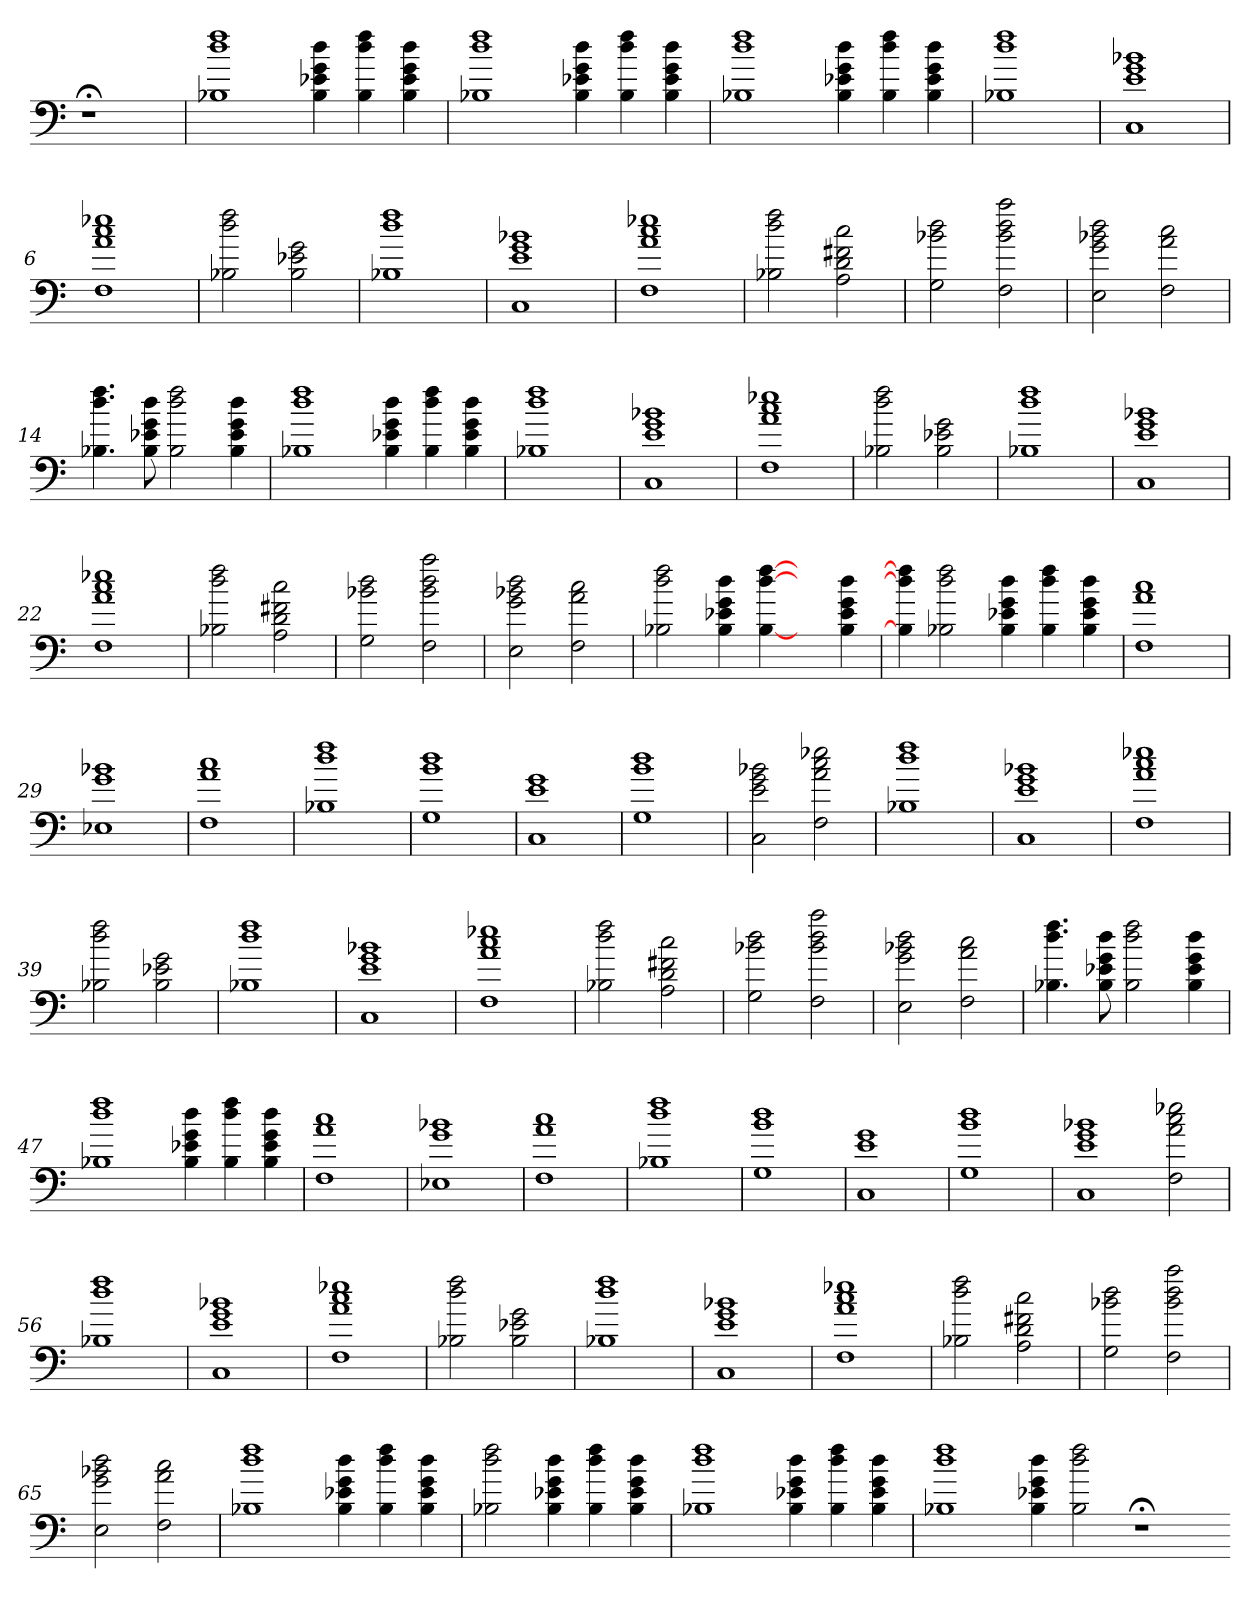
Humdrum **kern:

**kern
*part1
*staff1
=
1r;<
=1
1B-X 1dd 1ff
4B- 4e-X 4g 4dd
4B- 4dd 4ff
4B- 4e- 4g 4dd
=2
1B-X 1dd 1ff
4B- 4e-X 4g 4dd
4B- 4dd 4ff
4B- 4e- 4g 4dd
=3
1B-X 1dd 1ff
4B- 4e-X 4g 4dd
4B- 4dd 4ff
4B- 4e- 4g 4dd
=4
1B-X 1dd 1ff
=5
1C 1e 1g 1b-X
=6
1F 1a 1cc 1ee-X
=7
2B-X 2dd 2ff
2B- 2e-X 2g
=8
1B-X 1dd 1ff
=9
1C 1e 1g 1b-X
=10
1F 1a 1cc 1ee-X
=11
2B-X 2dd 2ff
2A 2d 2f#X 2cc
=12
2G 2b-X 2dd
2F 2b- 2dd 2aa
=13
2E 2g 2b-X 2dd
2F 2a 2cc
=14
4.B-X 4.dd 4.ff
8B- 8e-X 8g 8dd
2B- 2dd 2ff
4B- 4e- 4g 4dd
=15
1B-X 1dd 1ff
4B- 4e-X 4g 4dd
4B- 4dd 4ff
4B- 4e- 4g 4dd
=16
1B-X 1dd 1ff
=17
1C 1e 1g 1b-X
=18
1F 1a 1cc 1ee-X
=19
2B-X 2dd 2ff
2B- 2e-X 2g
=20
1B-X 1dd 1ff
=21
1C 1e 1g 1b-X
=22
1F 1a 1cc 1ee-X
=23
2B-X 2dd 2ff
2A 2d 2f#X 2cc
=24
2G 2b-X 2dd
2F 2b- 2dd 2aa
=25
2E 2g 2b-X 2dd
2F 2a 2cc
=26
2B-X 2dd 2ff
4B- 4e-X 4g 4dd
[4B- [4dd [4ff
4ryy
4B- 4e- 4g 4dd
=27
4B-] 4dd] 4ff]
2B-X 2dd 2ff
4B- 4e-X 4g 4dd
4B- 4dd 4ff
4B- 4e- 4g 4dd
=28
1F 1a 1cc
=29
1E-X 1g 1b-X
=30
1F 1a 1cc
=31
1B-X 1dd 1ff
=32
1G 1b 1dd
=33
1C 1e 1g
=34
1G 1b 1dd
=35
2C 2e 2g 2b-X
2F 2a 2cc 2ee-X
=36
1B-X 1dd 1ff
=37
1C 1e 1g 1b-X
=38
1F 1a 1cc 1ee-X
=39
2B-X 2dd 2ff
2B- 2e-X 2g
=40
1B-X 1dd 1ff
=41
1C 1e 1g 1b-X
=42
1F 1a 1cc 1ee-X
=43
2B-X 2dd 2ff
2A 2d 2f#X 2cc
=44
2G 2b-X 2dd
2F 2b- 2dd 2aa
=45
2E 2g 2b-X 2dd
2F 2a 2cc
=46
4.B-X 4.dd 4.ff
8B- 8e-X 8g 8dd
2B- 2dd 2ff
4B- 4e- 4g 4dd
=47
1B-X 1dd 1ff
4B- 4e-X 4g 4dd
4B- 4dd 4ff
4B- 4e- 4g 4dd
=48
1F 1a 1cc
=49
1E-X 1g 1b-X
=50
1F 1a 1cc
=51
1B-X 1dd 1ff
=52
1G 1b 1dd
=53
1C 1e 1g
=54
1G 1b 1dd
=55
1C 1e 1g 1b-X
2F 2a 2cc 2ee-X
=56
1B-X 1dd 1ff
=57
1C 1e 1g 1b-X
=58
1F 1a 1cc 1ee-X
=59
2B-X 2dd 2ff
2B- 2e-X 2g
=60
1B-X 1dd 1ff
=61
1C 1e 1g 1b-X
=62
1F 1a 1cc 1ee-X
=63
2B-X 2dd 2ff
2A 2d 2f#X 2cc
=64
2G 2b-X 2dd
2F 2b- 2dd 2aa
=65
2E 2g 2b-X 2dd
2F 2a 2cc
=66
1B-X 1dd 1ff
4B- 4e-X 4g 4dd
4B- 4dd 4ff
4B- 4e- 4g 4dd
=67
2B-X 2dd 2ff
4B- 4e-X 4g 4dd
4B- 4dd 4ff
4B- 4e- 4g 4dd
=68
1B-X 1dd 1ff
4B- 4e-X 4g 4dd
4B- 4dd 4ff
4B- 4e- 4g 4dd
=69
1B-X 1dd 1ff
4B- 4e-X 4g 4dd
2B- 2dd 2ff
1r;<
=-
*-
